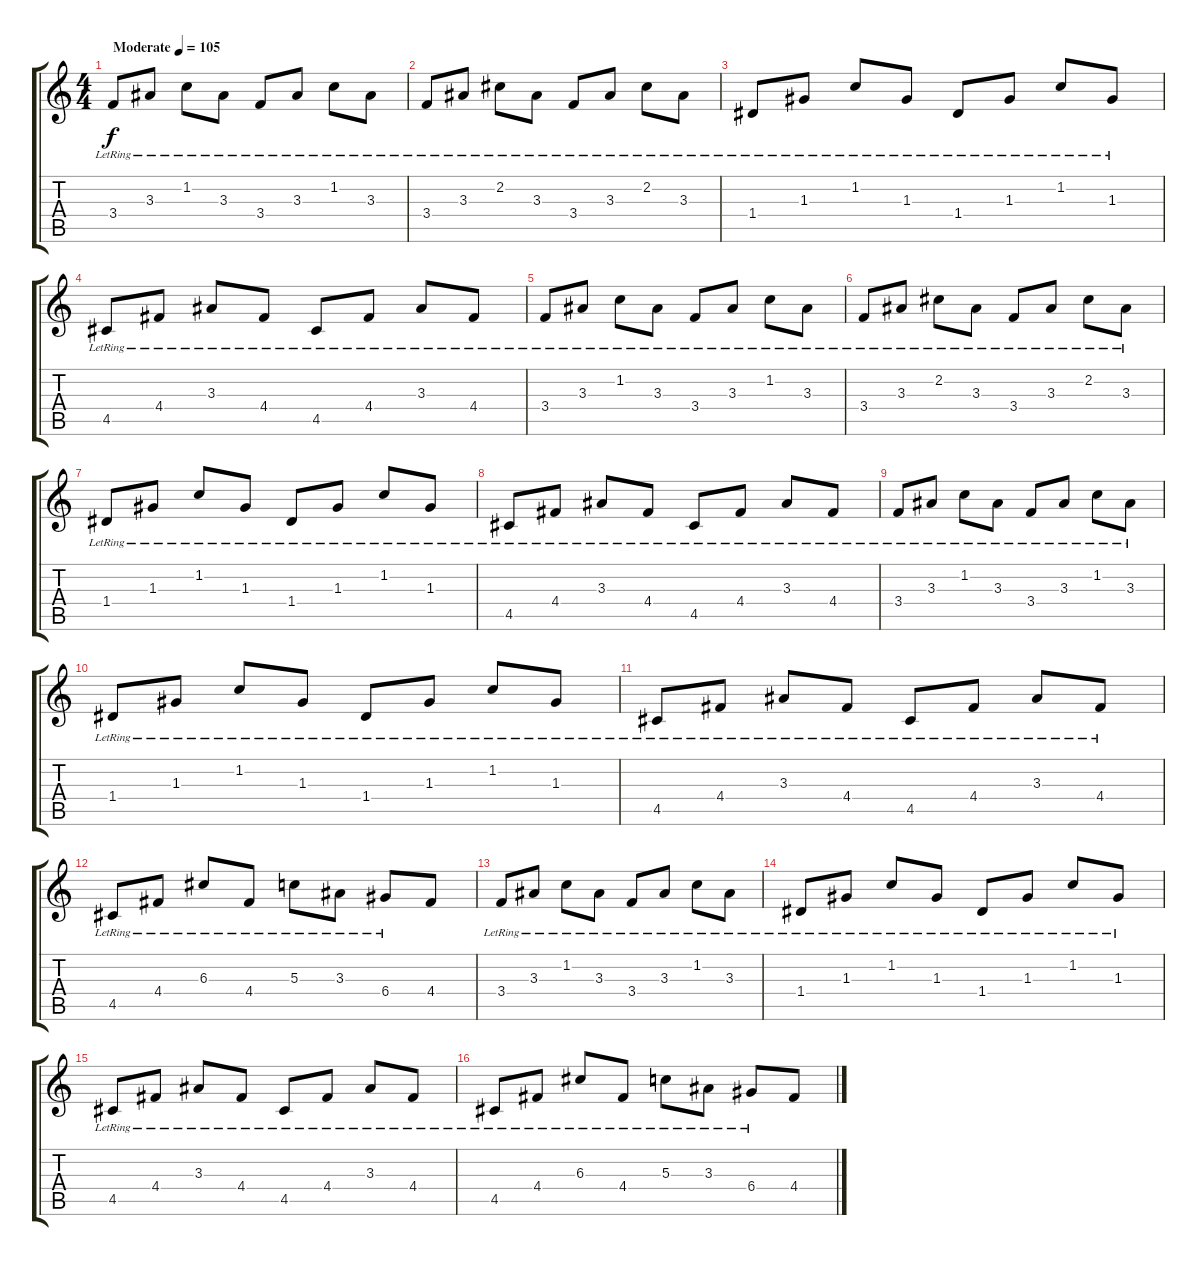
\track "" {instrument acousticguitarnylon}
\staff {score tabs}
\tuning (E4 B3 G3 D3 A2 E2) {hide}
\ts (4 4)
\tempo (105 "Moderate")
\clef g2
\ks c
3.4{lr}.8{dy f instrument acousticguitarnylon} 3.3{lr}.8 1.2{lr}.8 3.3{lr}.8 3.4{lr}.8 3.3{lr}.8 1.2{lr}.8 3.3{lr}.8 |
3.4{lr}.8 3.3{lr}.8 2.2{lr}.8 3.3{lr}.8 3.4{lr}.8 3.3{lr}.8 2.2{lr}.8 3.3{lr}.8 |
1.4{lr}.8 1.3{lr}.8 1.2{lr}.8 1.3{lr}.8 1.4{lr}.8 1.3{lr}.8 1.2{lr}.8 1.3{lr}.8 |
4.5{lr}.8 4.4{lr}.8 3.3{lr}.8 4.4{lr}.8 4.5{lr}.8 4.4{lr}.8 3.3{lr}.8 4.4{lr}.8 |
3.4{lr}.8 3.3{lr}.8 1.2{lr}.8 3.3{lr}.8 3.4{lr}.8 3.3{lr}.8 1.2{lr}.8 3.3{lr}.8 |
3.4{lr}.8 3.3{lr}.8 2.2{lr}.8 3.3{lr}.8 3.4{lr}.8 3.3{lr}.8 2.2{lr}.8 3.3{lr}.8 |
1.4{lr}.8 1.3{lr}.8 1.2{lr}.8 1.3{lr}.8 1.4{lr}.8 1.3{lr}.8 1.2{lr}.8 1.3{lr}.8 |
4.5{lr}.8 4.4{lr}.8 3.3{lr}.8 4.4{lr}.8 4.5{lr}.8 4.4{lr}.8 3.3{lr}.8 4.4{lr}.8 |
3.4{lr}.8 3.3{lr}.8 1.2{lr}.8 3.3{lr}.8 3.4{lr}.8 3.3{lr}.8 1.2{lr}.8 3.3{lr}.8 |
1.4{lr}.8 1.3{lr}.8 1.2{lr}.8 1.3{lr}.8 1.4{lr}.8 1.3{lr}.8 1.2{lr}.8 1.3{lr}.8 |
4.5{lr}.8 4.4{lr}.8 3.3{lr}.8 4.4{lr}.8 4.5{lr}.8 4.4{lr}.8 3.3{lr}.8 4.4{lr}.8 |
4.5{lr}.8 4.4{lr}.8 6.3{lr}.8 4.4{lr}.8 5.3{lr}.8 3.3{lr}.8 6.4{lr}.8 4.4.8 |
3.4{lr}.8 3.3{lr}.8 1.2{lr}.8 3.3{lr}.8 3.4{lr}.8 3.3{lr}.8 1.2{lr}.8 3.3{lr}.8 |
1.4{lr}.8 1.3{lr}.8 1.2{lr}.8 1.3{lr}.8 1.4{lr}.8 1.3{lr}.8 1.2{lr}.8 1.3{lr}.8 |
4.5{lr}.8 4.4{lr}.8 3.3{lr}.8 4.4{lr}.8 4.5{lr}.8 4.4{lr}.8 3.3{lr}.8 4.4{lr}.8 |
4.5{lr}.8 4.4{lr}.8 6.3{lr}.8 4.4{lr}.8 5.3{lr}.8 3.3{lr}.8 6.4{lr}.8 4.4.8
